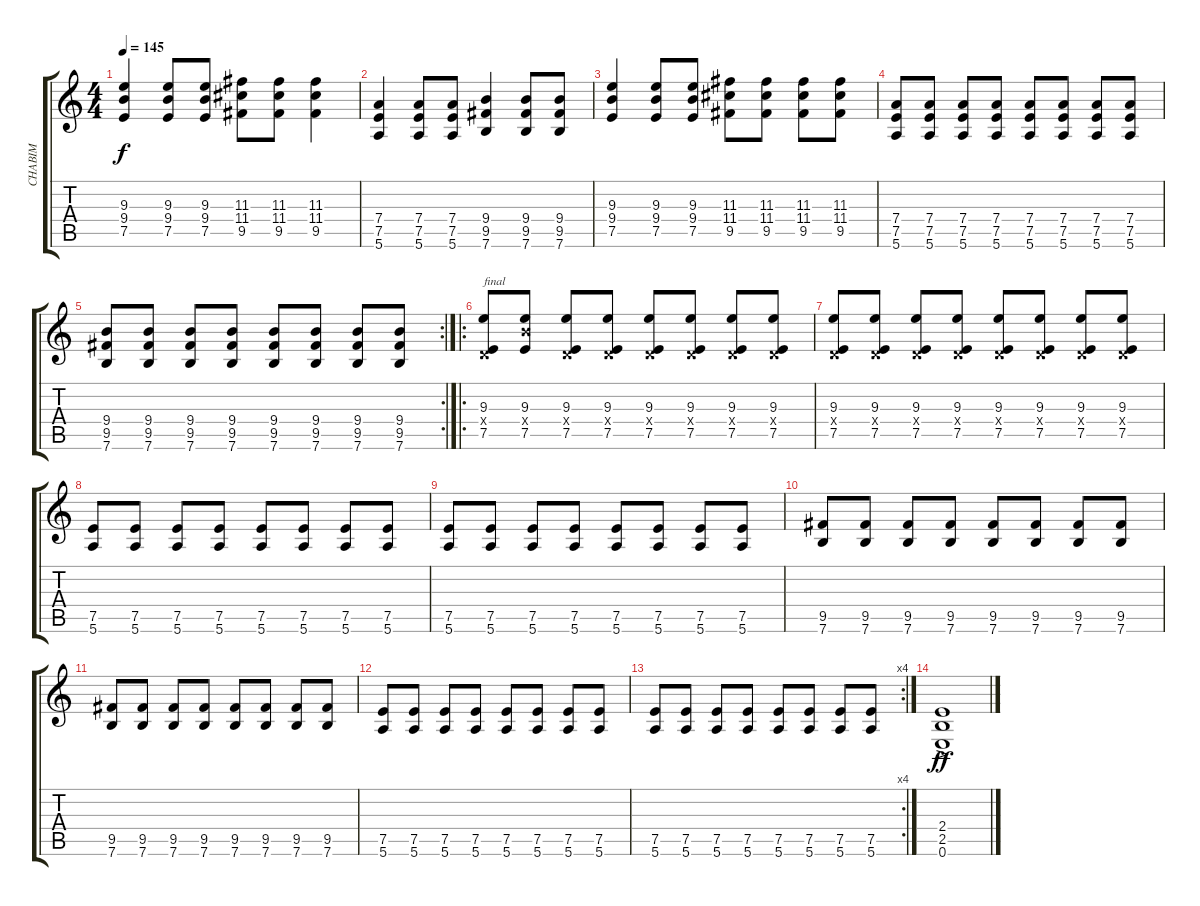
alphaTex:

\track ("CHABIM" "CHABIM") {instrument overdrivenguitar}
\staff {score tabs}
\tuning (E4 B3 G3 D3 A2 E2) {hide}
\ts (4 4)
\tempo 145
\clef g2
\ks c
(9.3 9.4 7.5).4{dy f} (9.3 9.4 7.5).8 (9.3 9.4 7.5).8 (11.3 11.4 9.5).8 (11.3 11.4 9.5).8 (11.3 11.4 9.5).4 |
(7.4 7.5 5.6).4 (7.4 7.5 5.6).8 (7.4 7.5 5.6).8 (9.4 9.5 7.6).4 (9.4 9.5 7.6).8 (9.4 9.5 7.6).8 |
(9.3 9.4 7.5).4 (9.3 9.4 7.5).8 (9.3 9.4 7.5).8 (11.3 11.4 9.5).8 (11.3 11.4 9.5).8 (11.3 11.4 9.5).8 (11.3 11.4 9.5).8 |
(7.4 7.5 5.6).8 (7.4 7.5 5.6).8 (7.4 7.5 5.6).8 (7.4 7.5 5.6).8 (7.4 7.5 5.6).8 (7.4 7.5 5.6).8 (7.4 7.5 5.6).8 (7.4 7.5 5.6).8 |
\rc 2
(9.4 9.5 7.6).8 (9.4 9.5 7.6).8 (9.4 9.5 7.6).8 (9.4 9.5 7.6).8 (9.4 9.5 7.6).8 (9.4 9.5 7.6).8 (9.4 9.5 7.6).8 (9.4 9.5 7.6).8 |
\ro
(9.3 0.4{x} 7.5).8{txt "final"} (9.3 9.4{x} 7.5).8 (9.3 0.4{x} 7.5).8 (9.3 0.4{x} 7.5).8 (9.3 0.4{x} 7.5).8 (9.3 0.4{x} 7.5).8 (9.3 0.4{x} 7.5).8 (9.3 0.4{x} 7.5).8 |
(9.3 0.4{x} 7.5).8 (9.3 0.4{x} 7.5).8 (9.3 0.4{x} 7.5).8 (9.3 0.4{x} 7.5).8 (9.3 0.4{x} 7.5).8 (9.3 0.4{x} 7.5).8 (9.3 0.4{x} 7.5).8 (9.3 0.4{x} 7.5).8 |
(7.5 5.6).8 (7.5 5.6).8 (7.5 5.6).8 (7.5 5.6).8 (7.5 5.6).8 (7.5 5.6).8 (7.5 5.6).8 (7.5 5.6).8 |
(7.5 5.6).8 (7.5 5.6).8 (7.5 5.6).8 (7.5 5.6).8 (7.5 5.6).8 (7.5 5.6).8 (7.5 5.6).8 (7.5 5.6).8 |
(9.5 7.6).8 (9.5 7.6).8 (9.5 7.6).8 (9.5 7.6).8 (9.5 7.6).8 (9.5 7.6).8 (9.5 7.6).8 (9.5 7.6).8 |
(9.5 7.6).8 (9.5 7.6).8 (9.5 7.6).8 (9.5 7.6).8 (9.5 7.6).8 (9.5 7.6).8 (9.5 7.6).8 (9.5 7.6).8 |
(7.5 5.6).8 (7.5 5.6).8 (7.5 5.6).8 (7.5 5.6).8 (7.5 5.6).8 (7.5 5.6).8 (7.5 5.6).8 (7.5 5.6).8 |
\rc 4
(7.5 5.6).8 (7.5 5.6).8 (7.5 5.6).8 (7.5 5.6).8 (7.5 5.6).8 (7.5 5.6).8 (7.5 5.6).8 (7.5 5.6).8 |
(2.4{ac} 2.5{ac} 0.6{ac}).1{dy ff}
